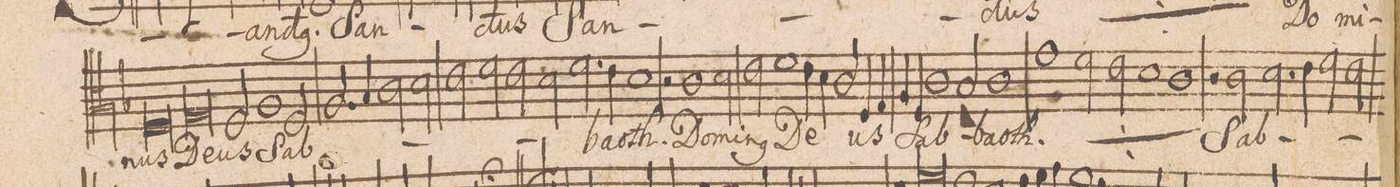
**kern	**text
*I"TENOR.	*
*clefC3	*
*k[b-]	*
*met(C|)	*
*M2/1	*
0F	-nus
=19-	=19-
0G	De-
=20-	=20-
2F/	-us
1A	Sab-
2F/	.
=21-	=21-
2.A/	.
4B-/	.
2c\	.
2d\	.
=22-	=22-
2e\	.
2f\	.
2e\	.
2d\	.
=23-	=23-
2.f\	.
4e\	-ba-
1d	-oth.
=24-	=24-
2r	.
1c	Do-
2d\	-mi-
=25-	=25-
2e\	-n(us)
1f	De-
4e\	.
4d\	.
=26-	=26-
2c/	.
4F/	-us
4G/	.
4A/	Sab-
4F/	.
1c	.
=27-	=27-
2B-/	-ba-
1c	-oth.
=28-	=28-
*	*ij
1g	Do-
2f\	-mi-
2e\	-n(us)
=29-	=29-
1d	De-
1c	-us
*	*Xij
=30-	=30-
2r	.
2c\	Sab-
2.d\	.
4e\	.
=31-	=31-
2f\	.
2e\	.
*-	*-
